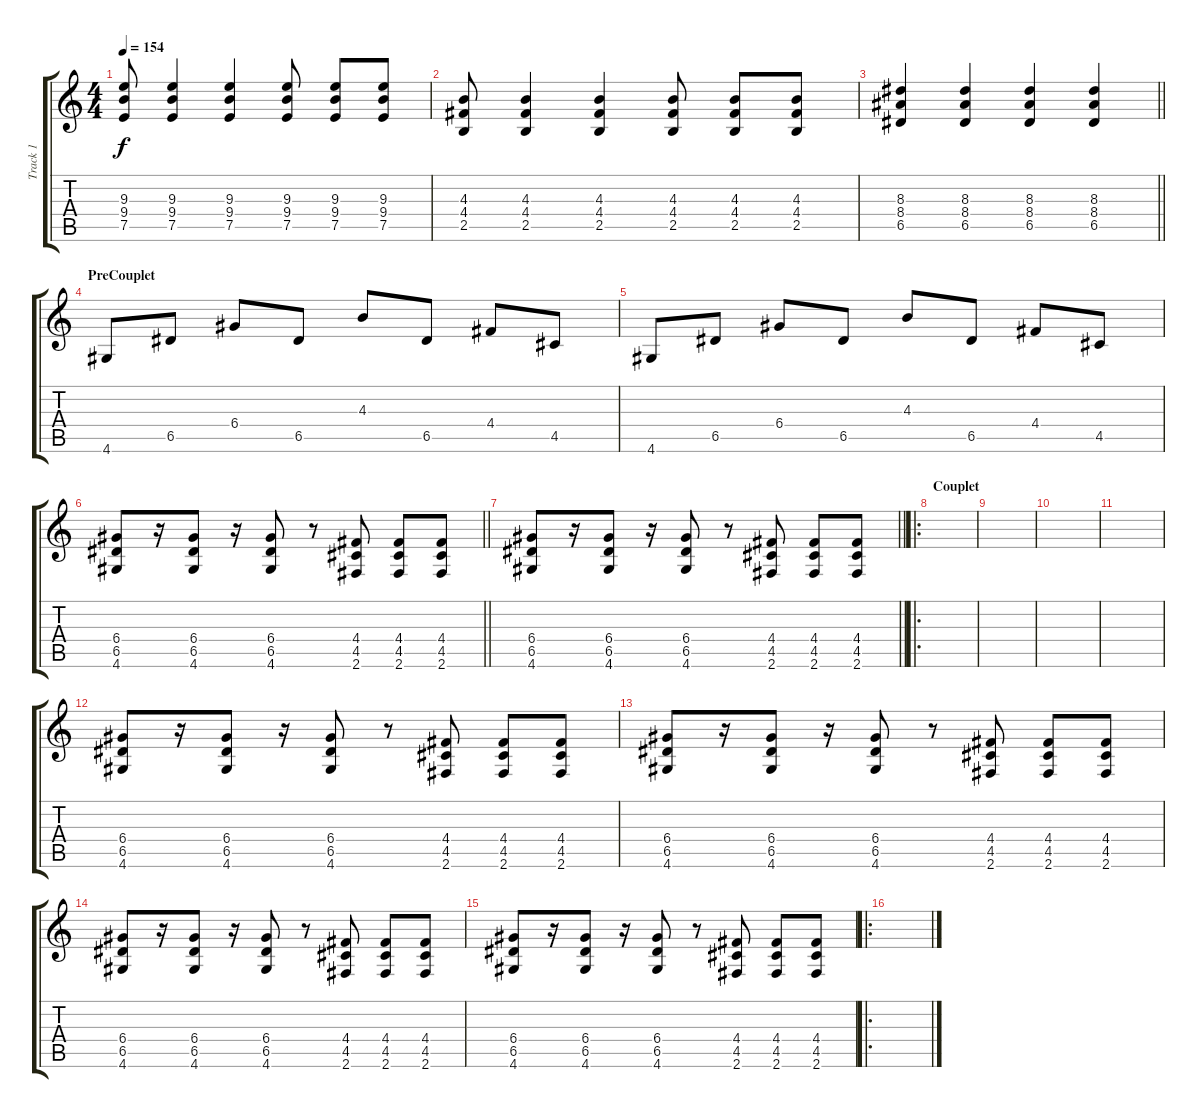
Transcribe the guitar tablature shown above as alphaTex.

\track ("Track 1" "Track 1") {instrument electricguitarclean}
\staff {score tabs}
\tuning (E4 B3 G3 D3 A2 E2) {hide}
\ts (4 4)
\tempo 154
\clef g2
\ks c
(9.3 9.4 7.5).8{dy f} (9.3 9.4 7.5).4 (9.3 9.4 7.5).4 (9.3 9.4 7.5).8 (9.3 9.4 7.5).8 (9.3 9.4 7.5).8 |
(4.3 4.4 2.5).8 (4.3 4.4 2.5).4 (4.3 4.4 2.5).4 (4.3 4.4 2.5).8 (4.3 4.4 2.5).8 (4.3 4.4 2.5).8 |
\barLineRight lightlight
(8.3 8.4 6.5).4 (8.3 8.4 6.5).4 (8.3 8.4 6.5).4 (8.3 8.4 6.5).4 |
\section ("" "PreCouplet")
4.6.8 6.5.8 6.4.8 6.5.8 4.3.8 6.5.8 4.4.8 4.5.8 |
4.6.8 6.5.8 6.4.8 6.5.8 4.3.8 6.5.8 4.4.8 4.5.8 |
\barLineRight lightlight
(6.4 6.5 4.6).8 r.16 (6.4 6.5 4.6).8 r.16 (6.4 6.5 4.6).8 r.8 (4.4 4.5 2.6).8 (4.4 4.5 2.6).8 (4.4 4.5 2.6).8 |
\barLineRight lightlight
(6.4 6.5 4.6).8 r.16 (6.4 6.5 4.6).8 r.16 (6.4 6.5 4.6).8 r.8 (4.4 4.5 2.6).8 (4.4 4.5 2.6).8 (4.4 4.5 2.6).8 |
\ro
\section ("" "Couplet")
|
|
|
|
(6.4 6.5 4.6).8 r.16 (6.4 6.5 4.6).8 r.16 (6.4 6.5 4.6).8 r.8 (4.4 4.5 2.6).8 (4.4 4.5 2.6).8 (4.4 4.5 2.6).8 |
(6.4 6.5 4.6).8 r.16 (6.4 6.5 4.6).8 r.16 (6.4 6.5 4.6).8 r.8 (4.4 4.5 2.6).8 (4.4 4.5 2.6).8 (4.4 4.5 2.6).8 |
(6.4 6.5 4.6).8 r.16 (6.4 6.5 4.6).8 r.16 (6.4 6.5 4.6).8 r.8 (4.4 4.5 2.6).8 (4.4 4.5 2.6).8 (4.4 4.5 2.6).8 |
(6.4 6.5 4.6).8 r.16 (6.4 6.5 4.6).8 r.16 (6.4 6.5 4.6).8 r.8 (4.4 4.5 2.6).8 (4.4 4.5 2.6).8 (4.4 4.5 2.6).8 |
\ro
